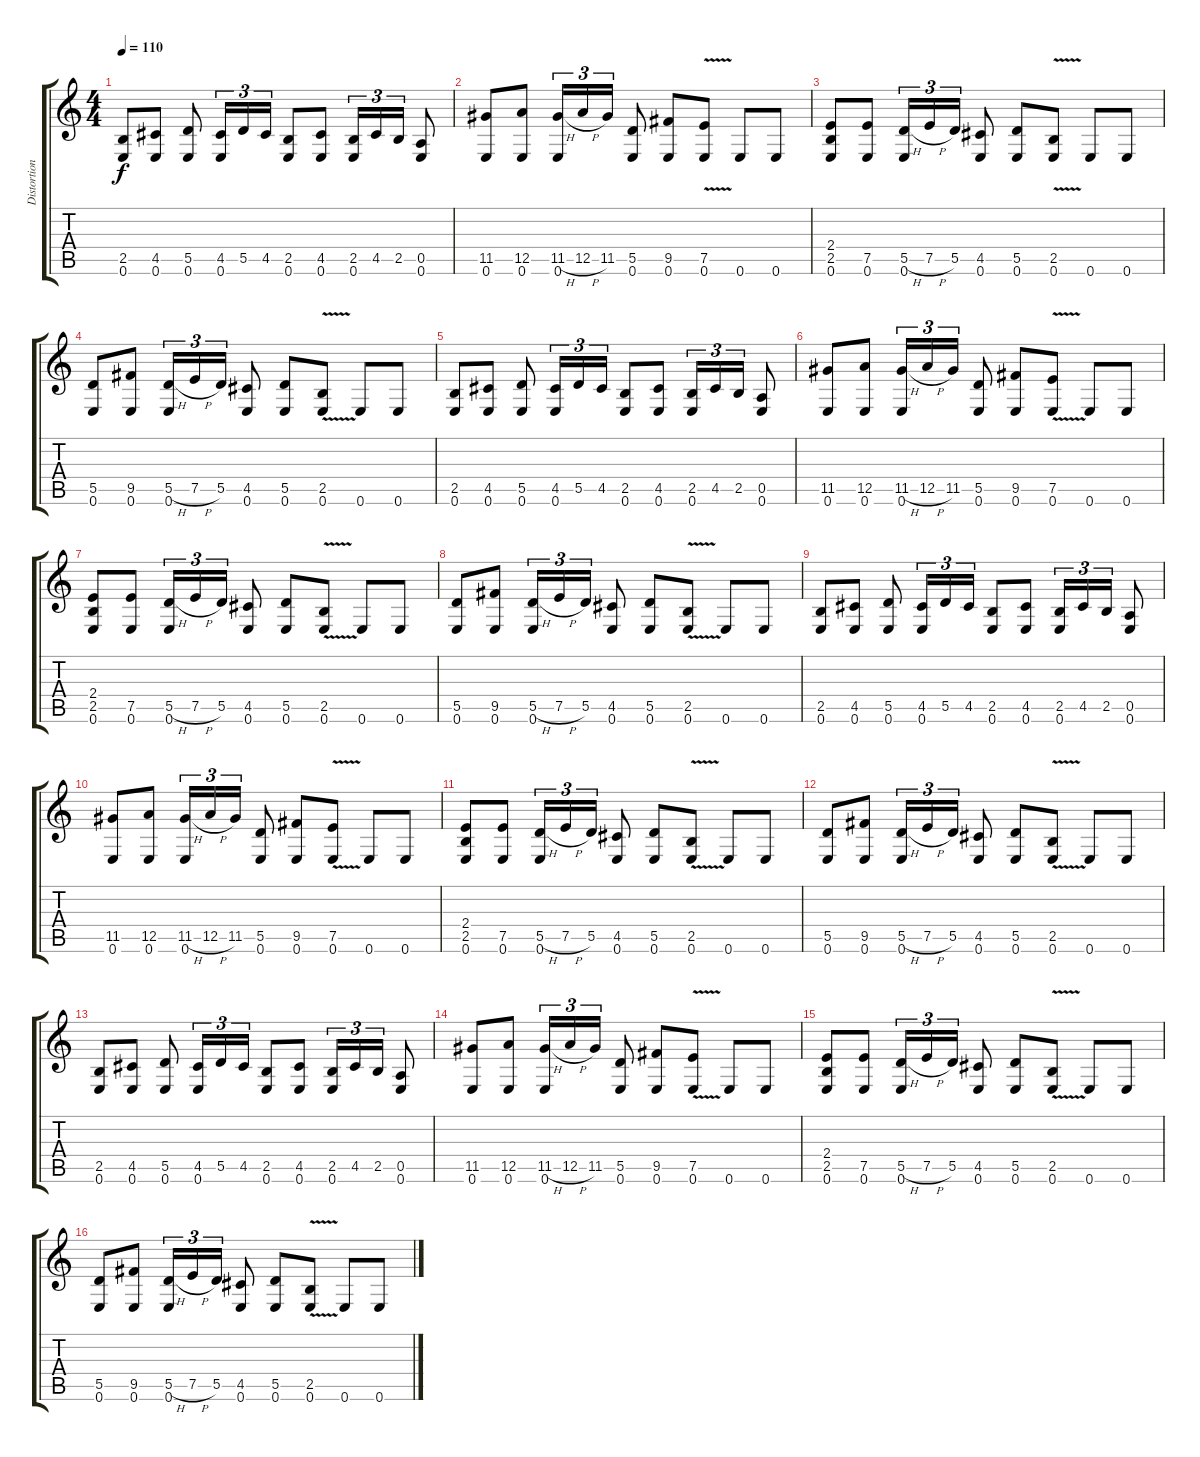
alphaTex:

\track ("Distortion Guitar" "Distortion") {instrument distortionguitar}
\staff {score tabs}
\tuning (E4 B3 G3 D3 A2 E2) {hide}
\ts (4 4)
\tempo 110
\clef g2
\ks c
(2.5 0.6).8{dy f} (4.5 0.6).8 (5.5 0.6).8 (4.5 0.6).16{tu (3 2)} 5.5.16{tu (3 2)} 4.5.16{tu (3 2)} (2.5 0.6).8 (4.5 0.6).8 (2.5 0.6).16{tu (3 2)} 4.5.16{tu (3 2)} 2.5.16{tu (3 2)} (0.5 0.6).8 |
(11.5 0.6).8 (12.5 0.6).8 (11.5{h} 0.6).16{tu (3 2)} 12.5{h}.16{tu (3 2)} 11.5.16{tu (3 2)} (5.5 0.6).8 (9.5 0.6).8 (7.5{v} 0.6{v}).8 0.6.8 0.6.8 |
(2.4 2.5 0.6).8 (7.5 0.6).8 (5.5{h} 0.6).16{tu (3 2)} 7.5{h}.16{tu (3 2)} 5.5.16{tu (3 2)} (4.5 0.6).8 (5.5 0.6).8 (2.5{v} 0.6{v}).8 0.6.8 0.6.8 |
(5.5 0.6).8 (9.5 0.6).8 (5.5{h} 0.6).16{tu (3 2)} 7.5{h}.16{tu (3 2)} 5.5.16{tu (3 2)} (4.5 0.6).8 (5.5 0.6).8 (2.5{v} 0.6{v}).8 0.6.8 0.6.8 |
(2.5 0.6).8 (4.5 0.6).8 (5.5 0.6).8 (4.5 0.6).16{tu (3 2)} 5.5.16{tu (3 2)} 4.5.16{tu (3 2)} (2.5 0.6).8 (4.5 0.6).8 (2.5 0.6).16{tu (3 2)} 4.5.16{tu (3 2)} 2.5.16{tu (3 2)} (0.5 0.6).8 |
(11.5 0.6).8 (12.5 0.6).8 (11.5{h} 0.6).16{tu (3 2)} 12.5{h}.16{tu (3 2)} 11.5.16{tu (3 2)} (5.5 0.6).8 (9.5 0.6).8 (7.5{v} 0.6{v}).8 0.6.8 0.6.8 |
(2.4 2.5 0.6).8 (7.5 0.6).8 (5.5{h} 0.6).16{tu (3 2)} 7.5{h}.16{tu (3 2)} 5.5.16{tu (3 2)} (4.5 0.6).8 (5.5 0.6).8 (2.5{v} 0.6{v}).8 0.6.8 0.6.8 |
(5.5 0.6).8 (9.5 0.6).8 (5.5{h} 0.6).16{tu (3 2)} 7.5{h}.16{tu (3 2)} 5.5.16{tu (3 2)} (4.5 0.6).8 (5.5 0.6).8 (2.5{v} 0.6{v}).8 0.6.8 0.6.8 |
(2.5 0.6).8 (4.5 0.6).8 (5.5 0.6).8 (4.5 0.6).16{tu (3 2)} 5.5.16{tu (3 2)} 4.5.16{tu (3 2)} (2.5 0.6).8 (4.5 0.6).8 (2.5 0.6).16{tu (3 2)} 4.5.16{tu (3 2)} 2.5.16{tu (3 2)} (0.5 0.6).8 |
(11.5 0.6).8 (12.5 0.6).8 (11.5{h} 0.6).16{tu (3 2)} 12.5{h}.16{tu (3 2)} 11.5.16{tu (3 2)} (5.5 0.6).8 (9.5 0.6).8 (7.5{v} 0.6{v}).8 0.6.8 0.6.8 |
(2.4 2.5 0.6).8 (7.5 0.6).8 (5.5{h} 0.6).16{tu (3 2)} 7.5{h}.16{tu (3 2)} 5.5.16{tu (3 2)} (4.5 0.6).8 (5.5 0.6).8 (2.5{v} 0.6{v}).8 0.6.8 0.6.8 |
(5.5 0.6).8 (9.5 0.6).8 (5.5{h} 0.6).16{tu (3 2)} 7.5{h}.16{tu (3 2)} 5.5.16{tu (3 2)} (4.5 0.6).8 (5.5 0.6).8 (2.5{v} 0.6{v}).8 0.6.8 0.6.8 |
(2.5 0.6).8 (4.5 0.6).8 (5.5 0.6).8 (4.5 0.6).16{tu (3 2)} 5.5.16{tu (3 2)} 4.5.16{tu (3 2)} (2.5 0.6).8 (4.5 0.6).8 (2.5 0.6).16{tu (3 2)} 4.5.16{tu (3 2)} 2.5.16{tu (3 2)} (0.5 0.6).8 |
(11.5 0.6).8 (12.5 0.6).8 (11.5{h} 0.6).16{tu (3 2)} 12.5{h}.16{tu (3 2)} 11.5.16{tu (3 2)} (5.5 0.6).8 (9.5 0.6).8 (7.5{v} 0.6{v}).8 0.6.8 0.6.8 |
(2.4 2.5 0.6).8 (7.5 0.6).8 (5.5{h} 0.6).16{tu (3 2)} 7.5{h}.16{tu (3 2)} 5.5.16{tu (3 2)} (4.5 0.6).8 (5.5 0.6).8 (2.5{v} 0.6{v}).8 0.6.8 0.6.8 |
(5.5 0.6).8 (9.5 0.6).8 (5.5{h} 0.6).16{tu (3 2)} 7.5{h}.16{tu (3 2)} 5.5.16{tu (3 2)} (4.5 0.6).8 (5.5 0.6).8 (2.5{v} 0.6{v}).8 0.6.8 0.6.8
